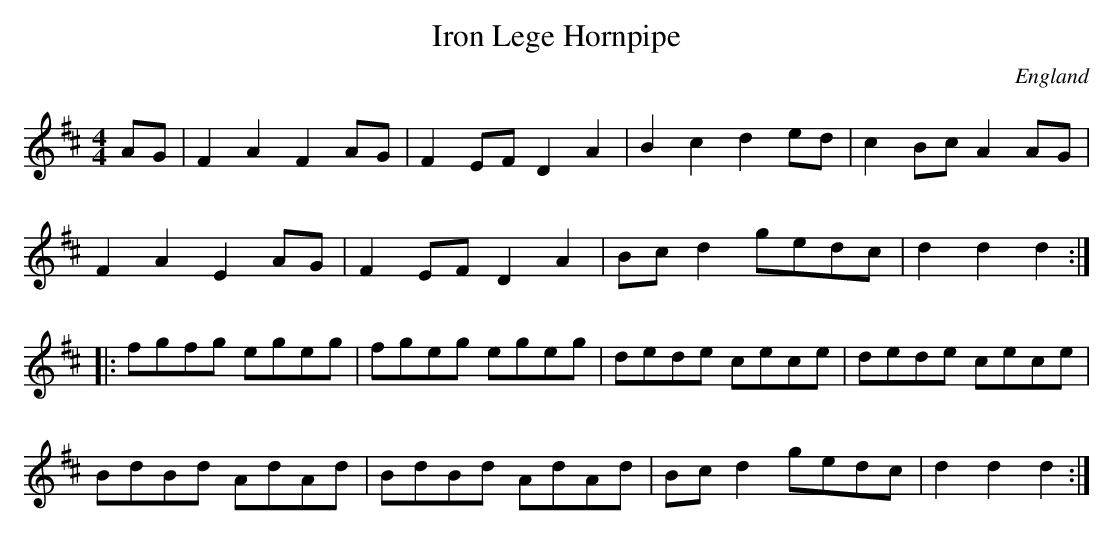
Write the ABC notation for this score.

X:1
T:Iron Lege Hornpipe
L:1/8
M:4/4
O:England
K:D major
AG |\
F2A2 F2AG | F2EF D2A2 | B2c2d2ed | c2Bc A2AG |
F2A2 E2AG | F2EF D2A2 | Bcd2 gedc | d2d2 d2 ::
fgfg egeg | fgeg egeg | dede cece | dede cece |
BdBd AdAd | BdBd AdAd | Bcd2 gedc | d2d2 d2 :|
